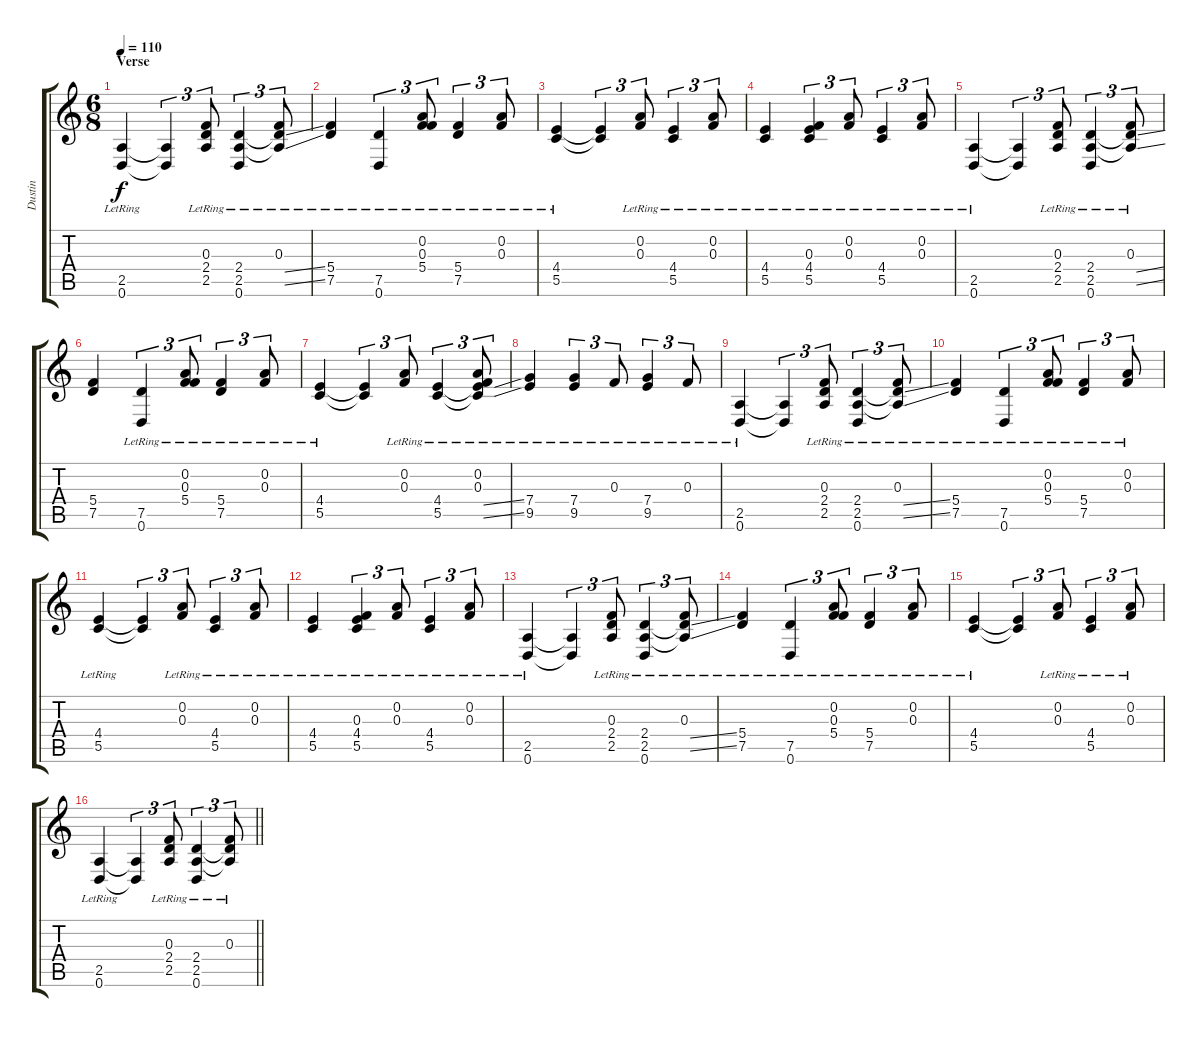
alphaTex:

\track ("Dustin" "Dustin") {instrument acousticguitarsteel}
\staff {score tabs}
\tuning (D4 A3 F3 C3 G2 D2) {hide}
\ts (6 8)
\section ("" "Verse")
\tempo 110
\clef g2
\ks c
(2.5{lr} 0.6{lr}).4{dy f} (2.5{t} 0.6{t}).4{tu (3 2)} (0.3{lr} 2.4{lr} 2.5{lr}).8{tu (3 2)} (2.4{lr} 2.5{lr} 0.6{lr}).4{tu (3 2)} (0.3{lr} 2.4{ss t} 2.5{ss t}).8{tu (3 2)} |
(5.4{lr} 7.5{lr}).4 (7.5{lr} 0.6{lr}).4{tu (3 2)} (0.2{lr} 0.3{lr} 5.4{lr}).8{tu (3 2)} (5.4{lr} 7.5{lr}).4{tu (3 2)} (0.2{lr} 0.3{lr}).8{tu (3 2)} |
(4.4{lr} 5.5{lr}).4 (4.4{t} 5.5{t}).4{tu (3 2)} (0.2{lr} 0.3{lr}).8{tu (3 2)} (4.4{lr} 5.5{lr}).4{tu (3 2)} (0.2{lr} 0.3{lr}).8{tu (3 2)} |
(4.4{lr} 5.5{lr}).4 (0.3{lr} 4.4{lr} 5.5{lr}).4{tu (3 2)} (0.2{lr} 0.3{lr}).8{tu (3 2)} (4.4{lr} 5.5{lr}).4{tu (3 2)} (0.2{lr} 0.3{lr}).8{tu (3 2)} |
(2.5{lr} 0.6{lr}).4 (2.5{t} 0.6{t}).4{tu (3 2)} (0.3{lr} 2.4{lr} 2.5{lr}).8{tu (3 2)} (2.4{lr} 2.5{lr} 0.6{lr}).4{tu (3 2)} (0.3{lr} 2.4{ss t} 2.5{ss t}).8{tu (3 2)} |
(5.4 7.5).4 (7.5{lr} 0.6{lr}).4{tu (3 2)} (0.2{lr} 0.3{lr} 5.4{lr}).8{tu (3 2)} (5.4{lr} 7.5{lr}).4{tu (3 2)} (0.2{lr} 0.3{lr}).8{tu (3 2)} |
(4.4{lr} 5.5{lr}).4 (4.4{t} 5.5{t}).4{tu (3 2)} (0.2{lr} 0.3{lr}).8{tu (3 2)} (4.4{lr} 5.5{lr}).4{tu (3 2)} (0.2{lr} 0.3{lr} 4.4{ss t} 5.5{ss t}).8{tu (3 2)} |
(7.4{lr} 9.5{lr}).4 (7.4{lr} 9.5{lr}).4{tu (3 2)} 0.3{lr}.8{tu (3 2)} (7.4{lr} 9.5{lr}).4{tu (3 2)} 0.3{lr}.8{tu (3 2)} |
(2.5{lr} 0.6{lr}).4 (2.5{t} 0.6{t}).4{tu (3 2)} (0.3{lr} 2.4{lr} 2.5{lr}).8{tu (3 2)} (2.4{lr} 2.5{lr} 0.6{lr}).4{tu (3 2)} (0.3{lr} 2.4{ss t} 2.5{ss t}).8{tu (3 2)} |
(5.4{lr} 7.5{lr}).4 (7.5{lr} 0.6{lr}).4{tu (3 2)} (0.2{lr} 0.3{lr} 5.4{lr}).8{tu (3 2)} (5.4{lr} 7.5{lr}).4{tu (3 2)} (0.2{lr} 0.3{lr}).8{tu (3 2)} |
(4.4{lr} 5.5{lr}).4 (4.4{t} 5.5{t}).4{tu (3 2)} (0.2{lr} 0.3{lr}).8{tu (3 2)} (4.4{lr} 5.5{lr}).4{tu (3 2)} (0.2{lr} 0.3{lr}).8{tu (3 2)} |
(4.4{lr} 5.5{lr}).4 (0.3{lr} 4.4{lr} 5.5{lr}).4{tu (3 2)} (0.2{lr} 0.3{lr}).8{tu (3 2)} (4.4{lr} 5.5{lr}).4{tu (3 2)} (0.2{lr} 0.3{lr}).8{tu (3 2)} |
(2.5{lr} 0.6{lr}).4 (2.5{t} 0.6{t}).4{tu (3 2)} (0.3{lr} 2.4{lr} 2.5{lr}).8{tu (3 2)} (2.4{lr} 2.5{lr} 0.6{lr}).4{tu (3 2)} (0.3{lr} 2.4{ss t} 2.5{ss t}).8{tu (3 2)} |
(5.4{lr} 7.5{lr}).4 (7.5{lr} 0.6{lr}).4{tu (3 2)} (0.2{lr} 0.3{lr} 5.4{lr}).8{tu (3 2)} (5.4{lr} 7.5{lr}).4{tu (3 2)} (0.2{lr} 0.3{lr}).8{tu (3 2)} |
(4.4{lr} 5.5{lr}).4 (4.4{t} 5.5{t}).4{tu (3 2)} (0.2{lr} 0.3{lr}).8{tu (3 2)} (4.4{lr} 5.5{lr}).4{tu (3 2)} (0.2{lr} 0.3{lr}).8{tu (3 2)} |
\barLineRight lightlight
(2.5{lr} 0.6{lr}).4 (2.5{t} 0.6{t}).4{tu (3 2)} (0.3{lr} 2.4{lr} 2.5{lr}).8{tu (3 2)} (2.4{lr} 2.5{lr} 0.6{lr}).4{tu (3 2)} (0.3{lr} 2.4{t} 2.5{t}).8{tu (3 2)}
